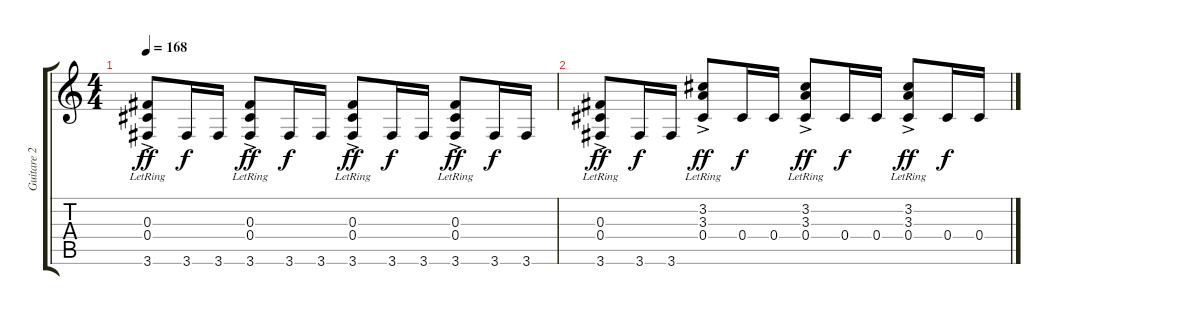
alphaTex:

\track ("Guitare 2" "Guitare 2") {instrument distortionguitar}
\staff {score tabs}
\tuning (Eb4 Bb3 Gb3 Db3 Ab2 Eb2) {hide}
\ts (4 4)
\tempo 168
\clef g2
\ks c
(0.3{lr} 0.4{ac lr} 3.6).8{dy ff} 3.6.16{dy f} 3.6.16 (0.3{lr} 0.4{ac lr} 3.6).8{dy ff} 3.6.16{dy f} 3.6.16 (0.3{lr} 0.4{ac lr} 3.6).8{dy ff} 3.6.16{dy f} 3.6.16 (0.3{lr} 0.4{ac lr} 3.6).8{dy ff} 3.6.16{dy f} 3.6.16 |
(0.3{lr} 0.4{ac lr} 3.6).8{dy ff} 3.6.16{dy f} 3.6.16 (3.2{lr} 3.3{ac lr} 0.4).8{dy ff} 0.4.16{dy f} 0.4.16 (3.2{lr} 3.3{ac lr} 0.4).8{dy ff} 0.4.16{dy f} 0.4.16 (3.2{lr} 3.3{ac lr} 0.4).8{dy ff} 0.4.16{dy f} 0.4.16
